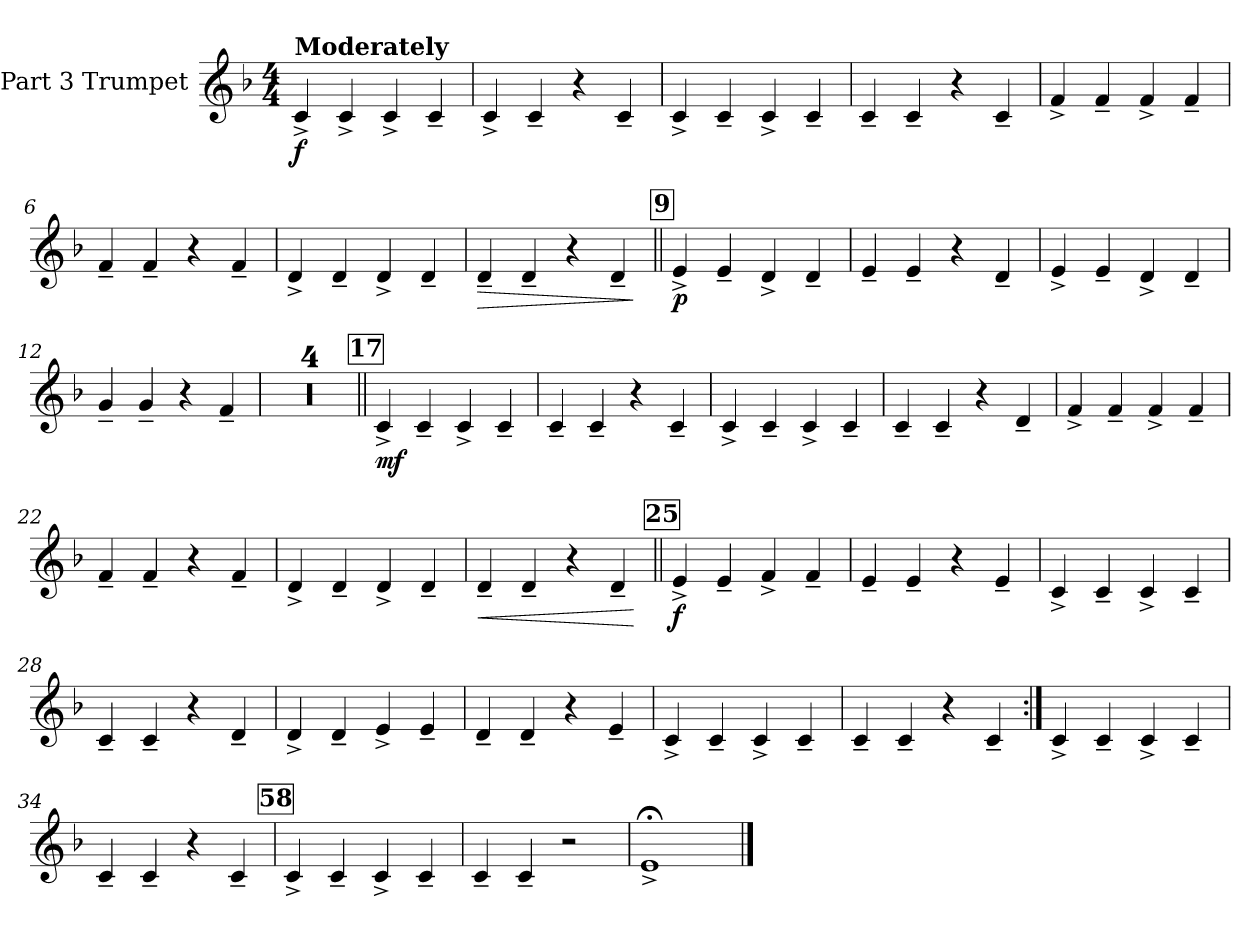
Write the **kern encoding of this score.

**kern	**dynam
*part1	*part1
*staff1	*staff1
*I"Part 3 Trumpet	*
*I'Trp. 3	*
*clefG2	*
*ITrd1c2	*
*k[b-e-a-]	*
*M4/4	*
*MM104	*
=1	=1
!LO:TX:a:B:t=Moderately	!
!	!LO:DY:b
4B-^/	f
4B-^/	.
4B-^/	.
4B-~/	.
=2	=2
4B-^/	.
4B-~/	.
4r	.
4B-~/	.
=3	=3
4B-^/	.
4B-~/	.
4B-^/	.
4B-~/	.
=4	=4
4B-~/	.
4B-~/	.
4r	.
4B-~/	.
!!LO:LB:g=z
=5	=5
4e-^/	.
4e-~/	.
4e-^/	.
4e-~/	.
=6	=6
4e-~/	.
4e-~/	.
4r	.
4e-~/	.
=7	=7
4c^/	.
4c~/	.
4c^/	.
4c~/	.
=8	=8
!	!LO:HP:b
4c~/	>
4c~/	.
4r	.
4c~/	.
.	]
!!LO:REH:place=s1:a:B:cj:fs=14:t=9
=9||	=9||
!	!LO:DY:b
4d^/	p
4d~/	.
4c^/	.
4c~/	.
!!LO:LB:g=z
=10	=10
4d~/	.
4d~/	.
4r	.
4c~/	.
=11	=11
4d^/	.
4d~/	.
4c^/	.
4c~/	.
=12	=12
4f~/	.
4f~/	.
4r	.
4e-~/	.
=13	=13
1r	.
=14	=14
1r	.
=15	=15
1r	.
=16	=16
1r	.
!!LO:REH:place=s1:a:B:cj:fs=14:t=17
=17||	=17||
!	!LO:DY:b
4B-^/	mf
4B-~/	.
4B-^/	.
4B-~/	.
!!LO:LB:g=z
=18	=18
4B-~/	.
4B-~/	.
4r	.
4B-~/	.
=19	=19
4B-^/	.
4B-~/	.
4B-^/	.
4B-~/	.
=20	=20
4B-~/	.
4B-~/	.
4r	.
4c~/	.
=21	=21
4e-^/	.
4e-~/	.
4e-^/	.
4e-~/	.
=22	=22
4e-~/	.
4e-~/	.
4r	.
4e-~/	.
!!LO:LB:g=z
=23	=23
4c^/	.
4c~/	.
4c^/	.
4c~/	.
=24	=24
!	!LO:HP:b
4c~/	<
4c~/	.
4r	.
4c~/	.
.	[
!!LO:REH:place=s1:a:B:cj:fs=14:t=25
=25||	=25||
!	!LO:DY:b
4d^/	f
4d~/	.
4e-^/	.
4e-~/	.
=26	=26
4d~/	.
4d~/	.
4r	.
4d~/	.
=27	=27
4B-^/	.
4B-~/	.
4B-^/	.
4B-~/	.
!!LO:LB:g=z
=28	=28
4B-~/	.
4B-~/	.
4r	.
4c~/	.
=29	=29
4c^/	.
4c~/	.
4d^/	.
4d~/	.
=30	=30
4c~/	.
4c~/	.
4r	.
4d~/	.
=31	=31
4B-^/	.
4B-~/	.
4B-^/	.
4B-~/	.
!!LO:LB:g=z
=32	=32
4B-~/	.
4B-~/	.
4r	.
4B-~/	.
=33:|!	=33:|!
4B-^/	.
4B-~/	.
4B-^/	.
4B-~/	.
=34	=34
4B-~/	.
4B-~/	.
4r	.
4B-~/	.
!!LO:REH:place=s1:a:B:cj:fs=14:t=58
=35	=35
4B-^/	.
4B-~/	.
4B-^/	.
4B-~/	.
=36	=36
4B-~/	.
4B-~/	.
2r	.
!!LO:LB:g=z
=37	=37
1d;<^	.
==	==
*-	*-
